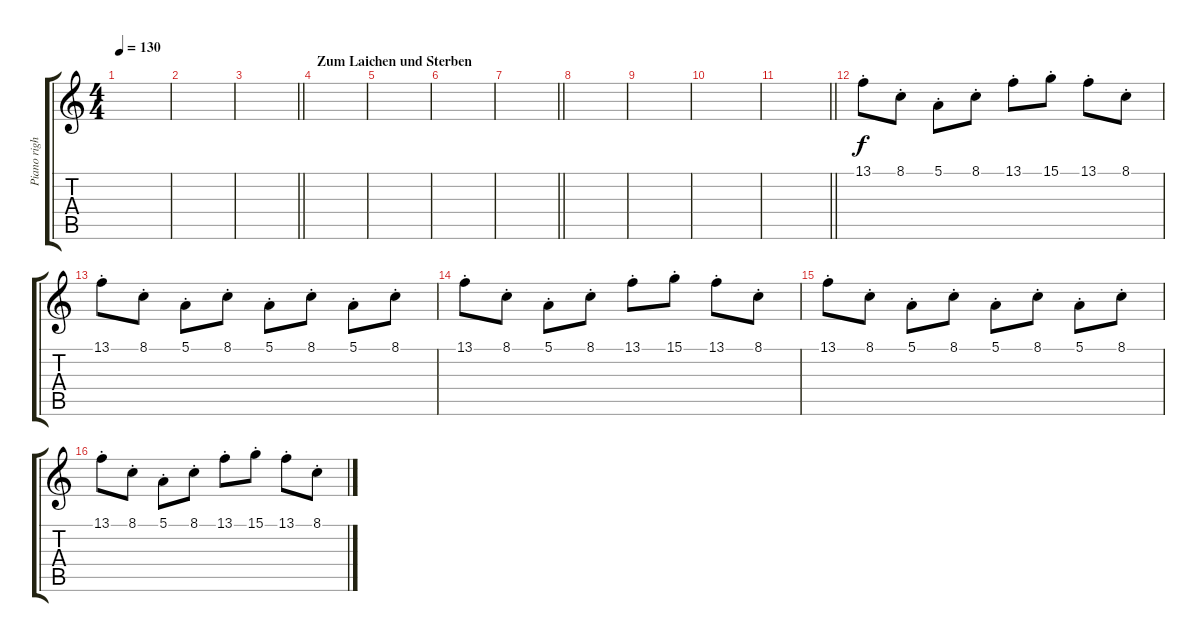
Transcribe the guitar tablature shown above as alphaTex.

\track ("Piano right" "Piano righ") {instrument brightacousticpiano}
\staff {score tabs}
\tuning (E4 B3 G3 D3 A2 E2) {hide}
\ts (4 4)
\tempo 130
\clef g2
\ks c
|
|
\barLineRight lightlight
|
\section ("" "Zum Laichen und Sterben")
|
|
|
\barLineRight lightlight
|
|
|
|
\barLineRight lightlight
|
13.1{st}.8 8.1{st}.8 5.1{st}.8 8.1{st}.8 13.1{st}.8 15.1{st}.8 13.1{st}.8 8.1{st}.8 |
13.1{st}.8 8.1{st}.8 5.1{st}.8 8.1{st}.8 5.1{st}.8 8.1{st}.8 5.1{st}.8 8.1{st}.8 |
13.1{st}.8 8.1{st}.8 5.1{st}.8 8.1{st}.8 13.1{st}.8 15.1{st}.8 13.1{st}.8 8.1{st}.8 |
13.1{st}.8 8.1{st}.8 5.1{st}.8 8.1{st}.8 5.1{st}.8 8.1{st}.8 5.1{st}.8 8.1{st}.8 |
13.1{st}.8 8.1{st}.8 5.1{st}.8 8.1{st}.8 13.1{st}.8 15.1{st}.8 13.1{st}.8 8.1{st}.8
